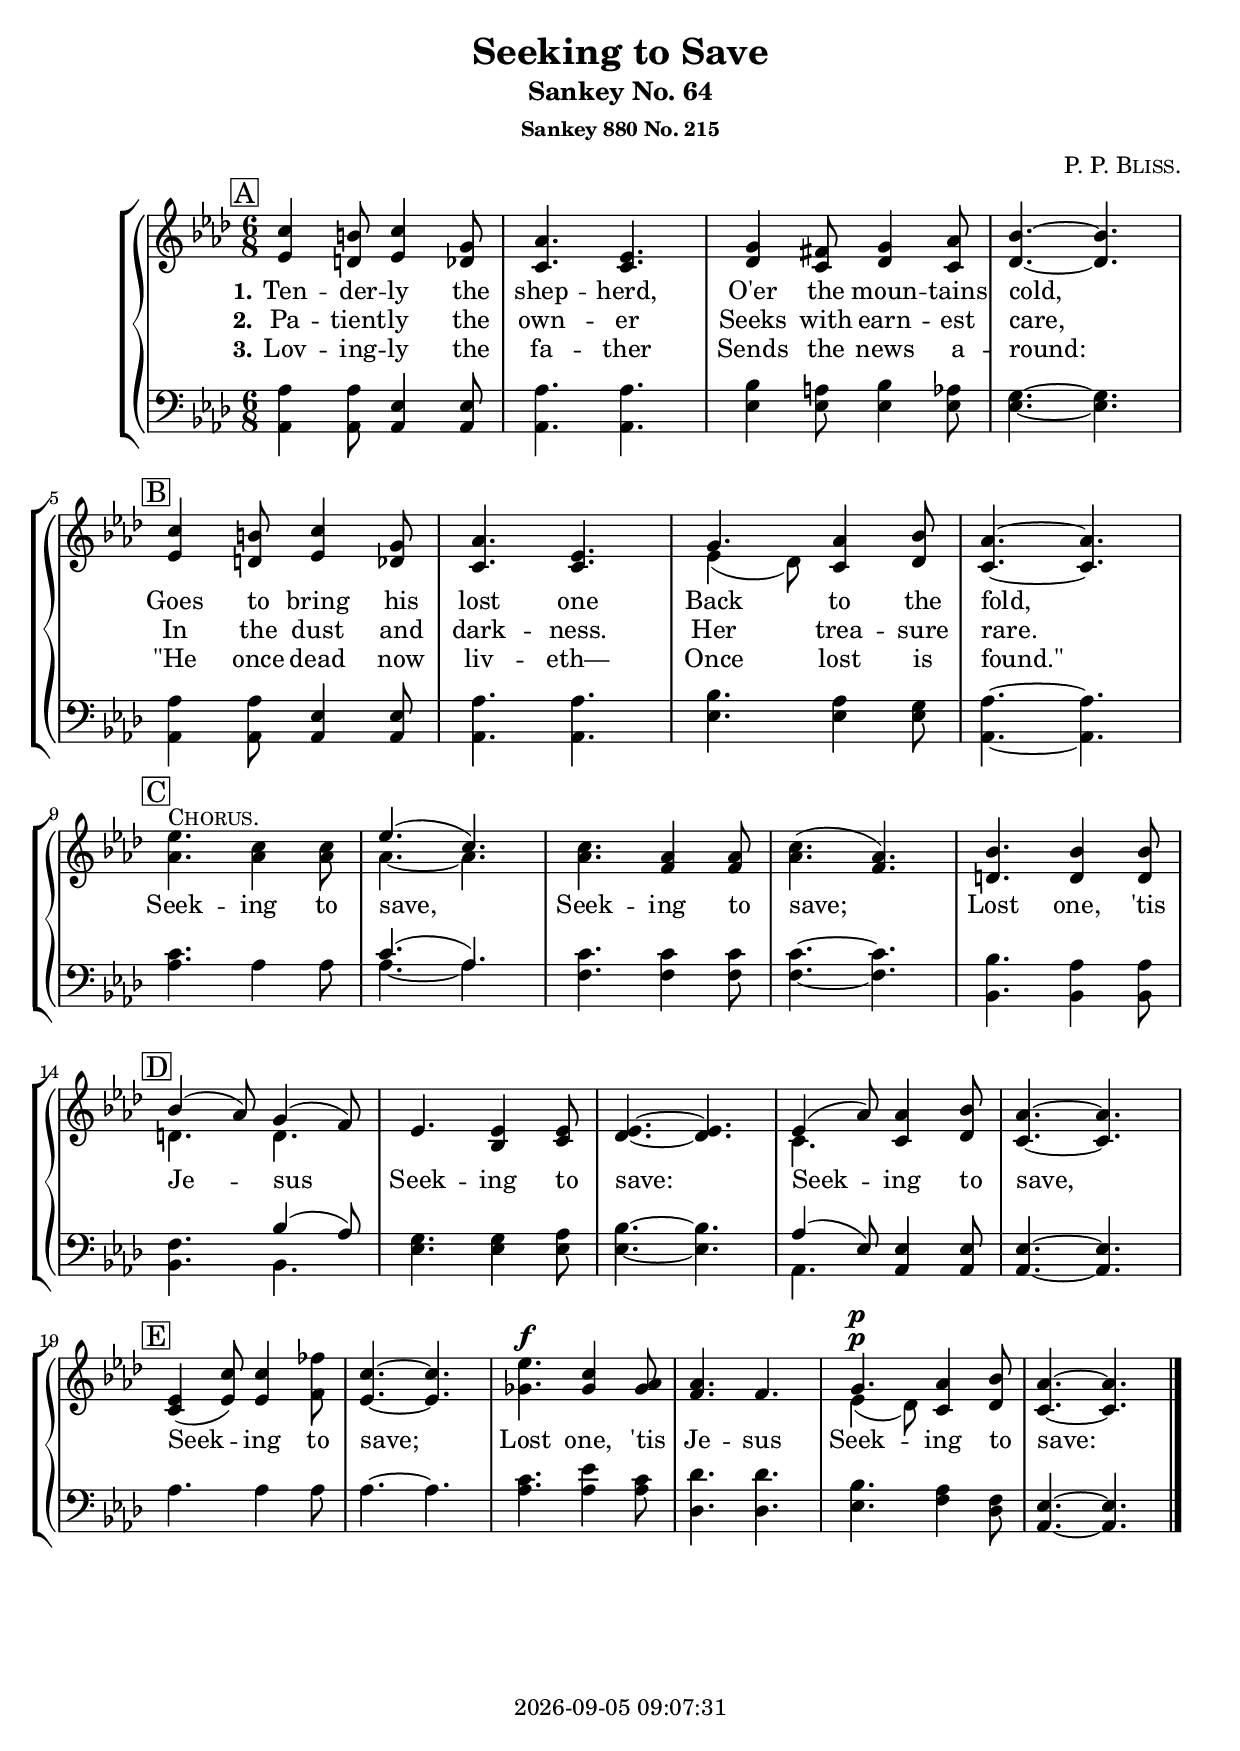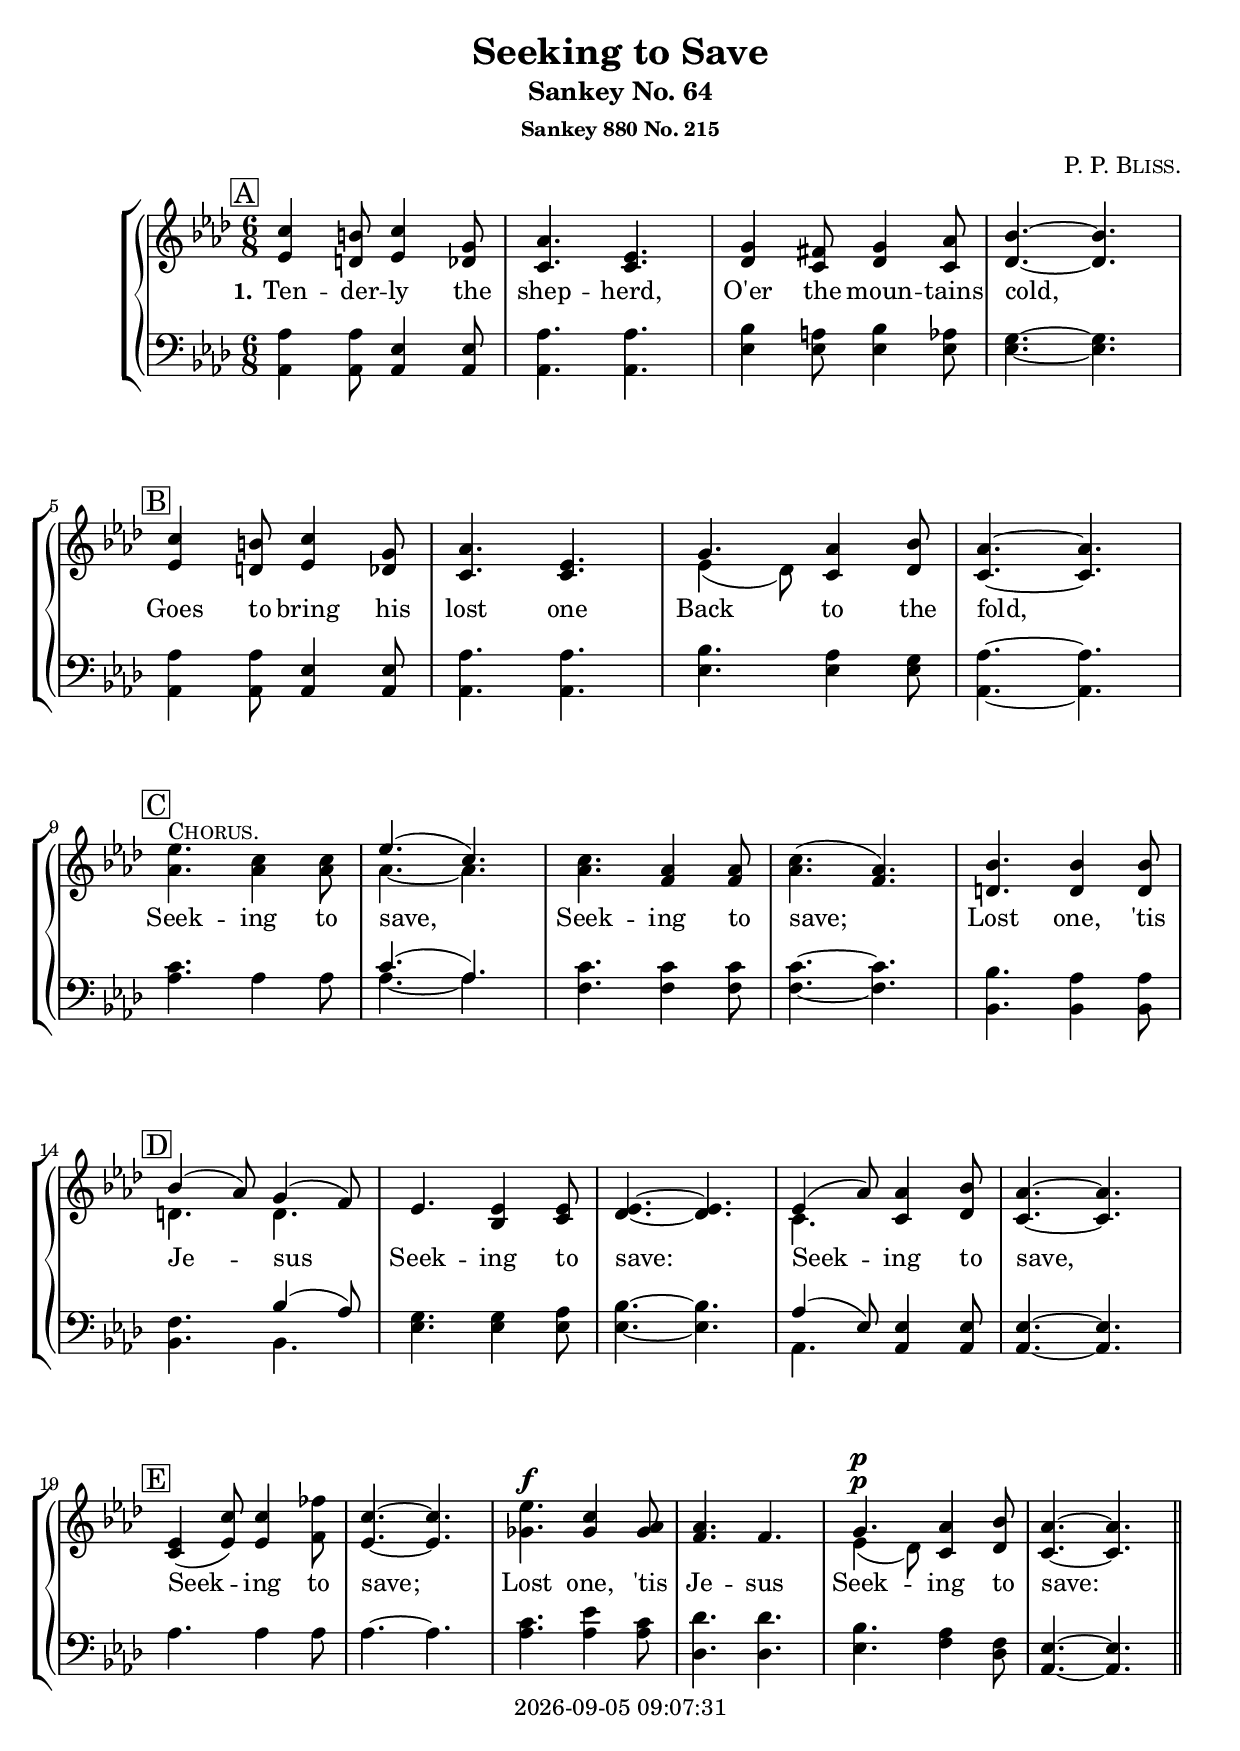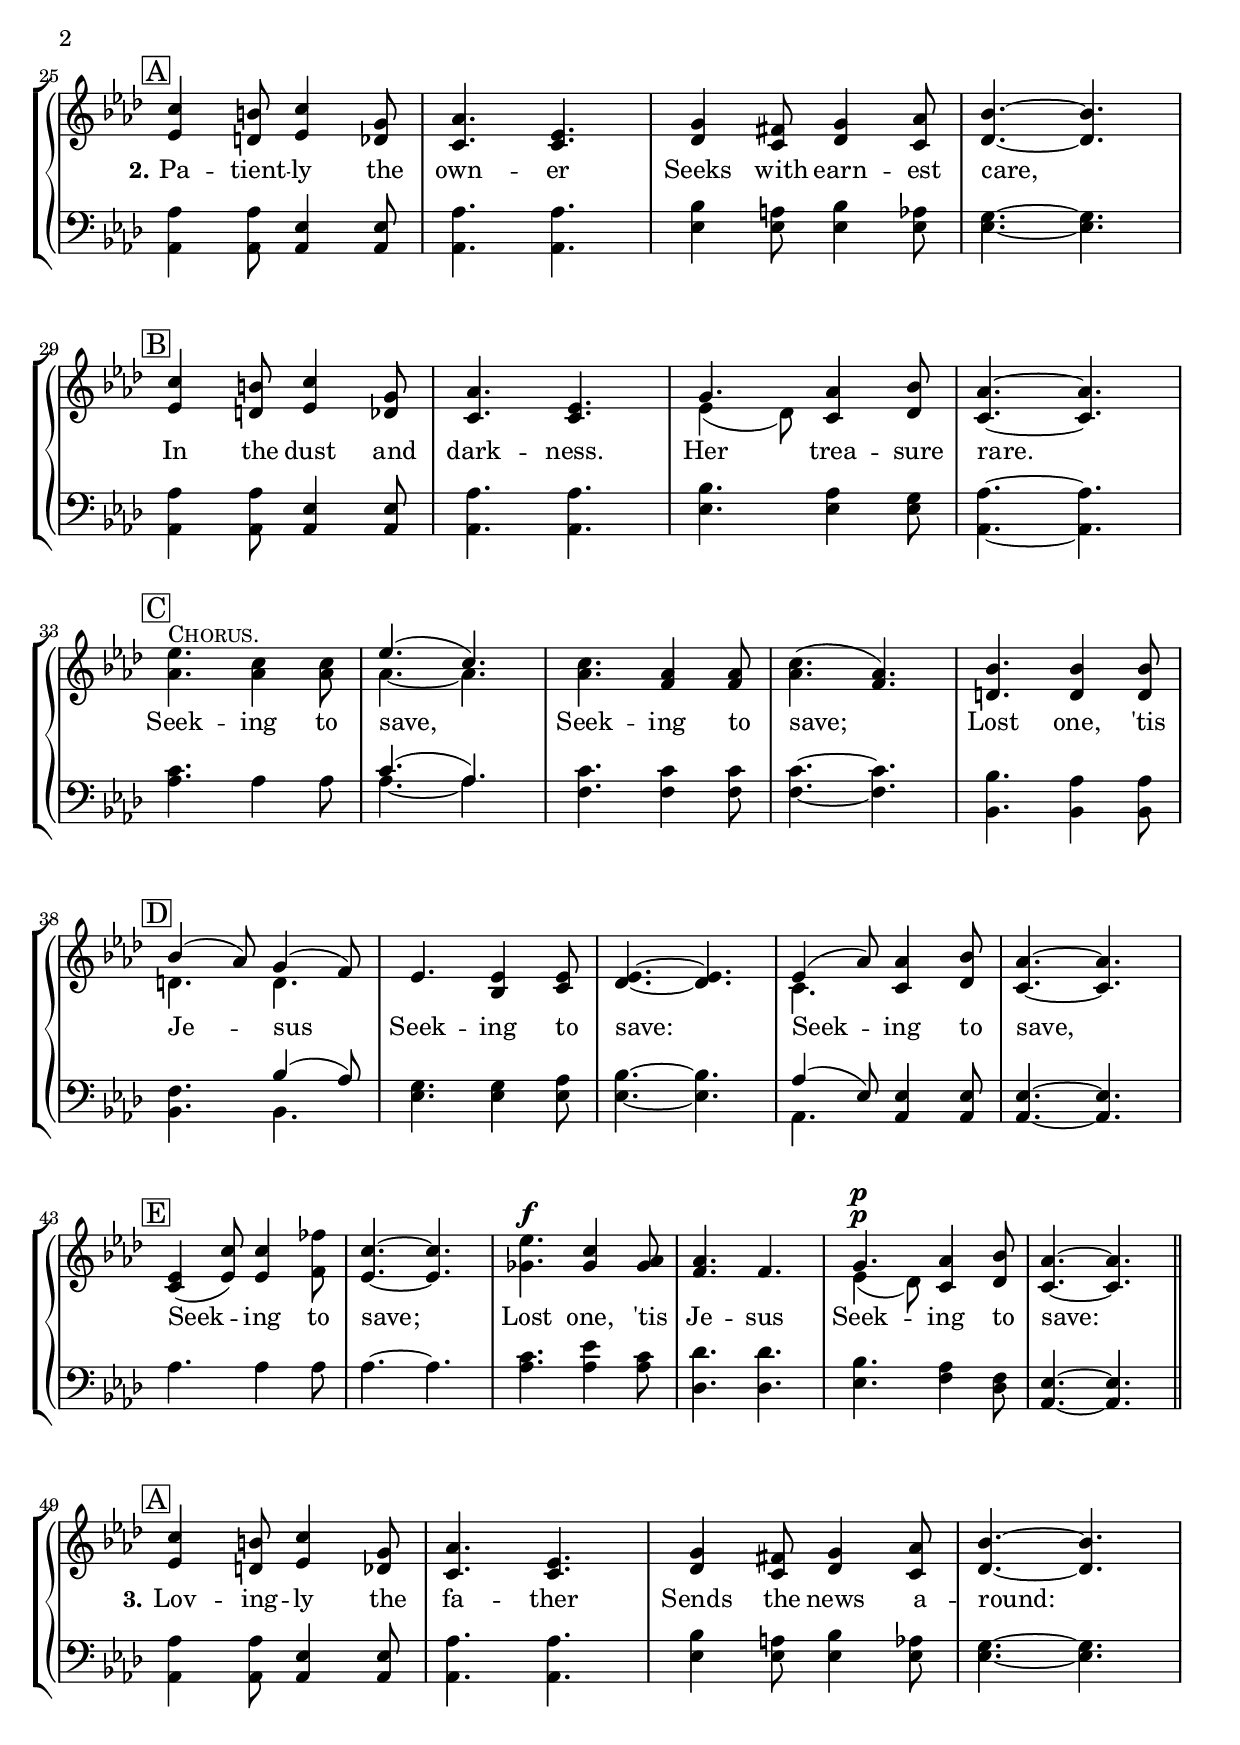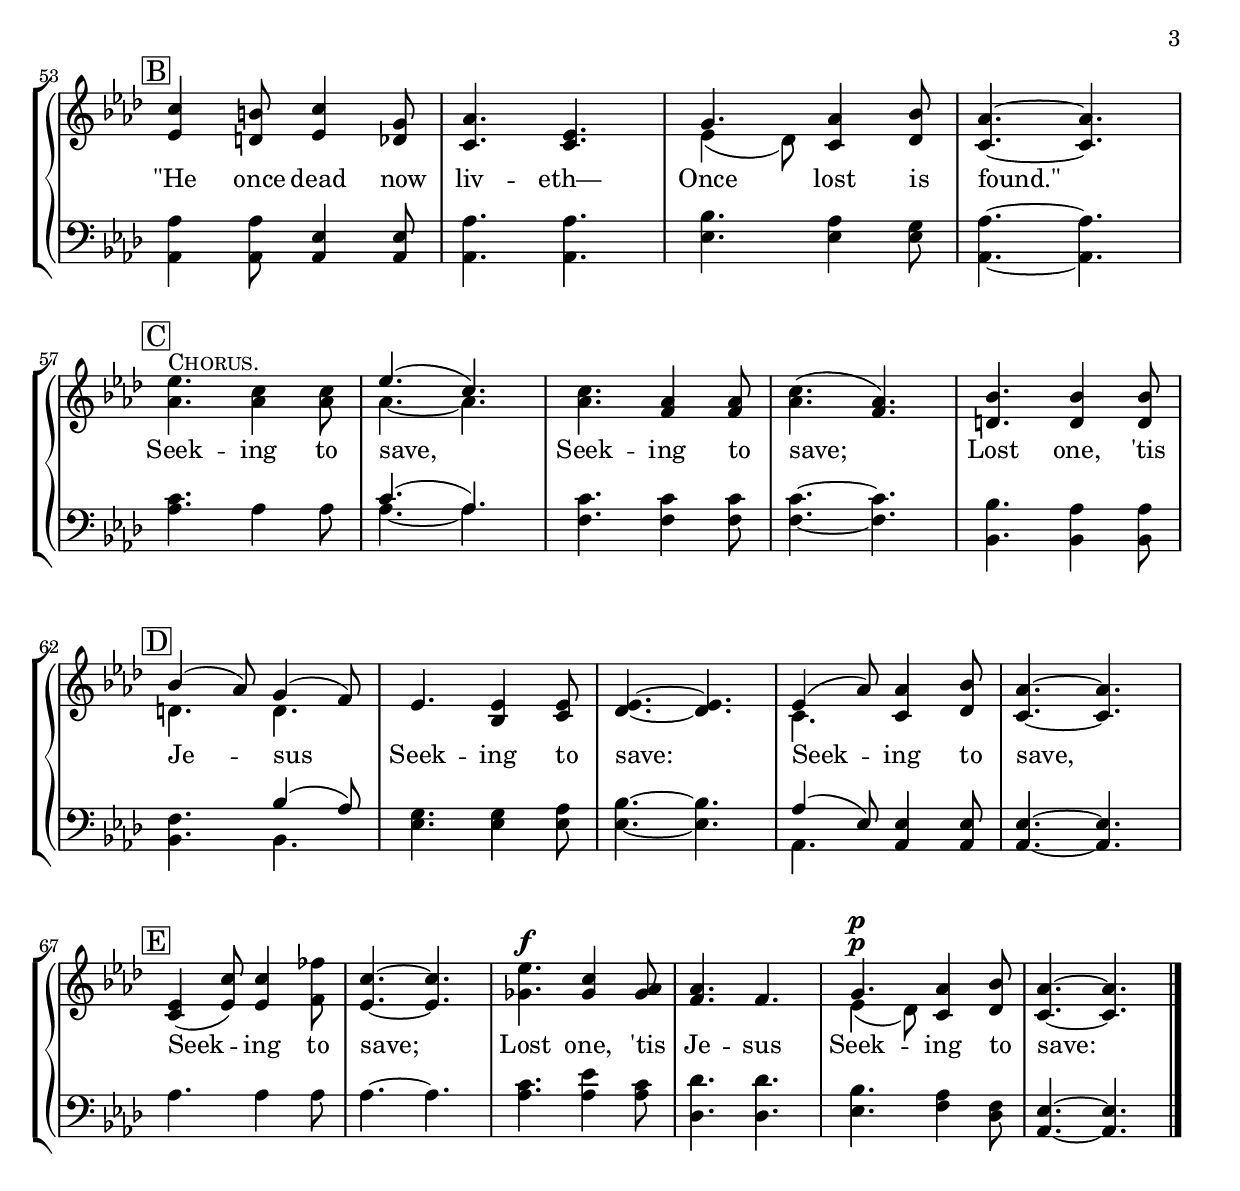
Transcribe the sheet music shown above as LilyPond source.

\version "2.22.0"

\include "articulate.ly"

today = #(strftime "%Y-%m-%d %H:%M:%S" (localtime (current-time)))

\header {
% centered at top
%  dedication  = "dedication"
  title       = "Seeking to Save"
  subtitle    = "Sankey No. 64"
  subsubtitle = "Sankey 880 No. 215"
%  instrument  = "instrument"
  
% arrangement of following lines:
%
%  poet    composer
%  meter   arranger
%  piece       opus

  composer    = \markup\smallCaps "P. P. Bliss."
%  arranger    = "arranger"
%  opus        = "opus"

% centered at bottom
% tagline     = "tagline" % default lilypond version
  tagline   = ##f
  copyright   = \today
}

% #(set-global-staff-size 16)

global = {
  \key aes \major
  \time 6/8
}

RehearsalTrack = {
% \set Score.currentBarNumber = #5
% \mark \markup { \circle "1a" }
  \mark \markup { \box "A" } s2.*4
  \mark \markup { \box "B" } s2.*4
  \mark \markup { \box "C" } s2.*5
  \mark \markup { \box "D" } s2.*5
  \mark \markup { \box "E" } s2.*6
}

TempoTrack = {
  \set Score.tempoHideNote = ##t
  \tempo 4=120
  s2.*22
  \tempo 4=100
  s2.*2
}

soprano = \relative {
  c''4 b8 c4 g8
  aes4. ees
  g4 fis8 g4 aes8
  bes4.~bes
  c4 b8 c4 g8 % B
  aes4. ees
  g4. aes4 bes8
  aes4.~aes
  ees'4.^\markup\smallCaps Chorus. c4 c8 % C
  ees4.(c)
  c4. aes4 aes8
  c4.(aes)
  bes4. 4 8
  bes4(aes8) g4(f8) % D
  ees4. 4 8
  ees4.~ees
  ees4(aes8) aes4 bes8
  aes4.~aes
  ees4(c'8) c4 fes8 % E
  c4.~c
  ees4.^\f c4 aes8
  aes4. f
  g4.^\p aes4 bes8
  aes4.~aes
}

alto = \relative {
  ees'4 d8 ees4 des8
  c4. c
  des4 c8 des4 c8
  des4.~des
  ees4 d8 ees4 des8 % B
  c4. c
  ees4(des8) c4 des8
  c4.~c
  aes'4. 4 8 % C
  aes4.~aes
  aes4. f4 8
  aes4.(f)
  d4. 4 8
  d4. d % D
  ees4. bes4 c8
  des4.~des
  c4. 4 des8
  c4.~c
  c4(ees8) ees4 f8 % E
  ees4.~ees
  ges4.^\f 4 8
  f4. f
  ees4^\p(des8) c4 des8
  c4.~c
}

tenor = \relative {
  aes4 8 ees4 8
  aes4. aes
  bes4 a8 bes4 aes8
  g4.~g
  aes4 8 ees4 8 % B
  aes4. aes
  bes4. aes4 g8
  aes4.~aes
  c4. aes4 8 % C
  c4.(aes)
  c4. 4 8
  c4.~c
  bes4. aes4 8
  f4. bes4(aes8) % D
  g4. 4 aes8
  bes4.~bes
  aes4(ees8) 4 8
  ees4.~ees
  aes4. 4 8 % E
  aes4.~aes
  c4.\omit\f ees4 c8
  des4. des
  bes4.\omit\p aes4 f8
  ees4.~ees
}

bass= \relative {
  aes,4 8 4 8
  aes4. aes
  ees'4 8 4 8
  ees4.~ees
  aes,4 8 4 8 % B
  aes4. aes
  ees'4. 4 8
  aes,4.~aes \break
  aes'4. 4 8 % C
  aes4.~aes
  f4. 4 8
  f4.~f
  bes,4. 4 8 \break
  bes4. bes % D
  ees4. 4 8
  ees4.~ees
  aes,4. 4 8
  aes4.~aes
  aes'4. 4 8 % E
  aes4.~aes
  aes4. 4 8
  des,4. des
  ees4. f4 des8
  aes4.~aes
}

chorus = \lyricmode {
  Seek -- ing to save, Seek -- ing to save;
  Lost one, 'tis Je -- sus Seek -- ing to save:
  Seek -- ing to save, Seek -- ing to save;
  Lost one, 'tis Je -- sus Seek -- ing to save:
}

wordsOne = \lyricmode {
  \set stanza = "1."
  Ten -- der -- ly the shep -- herd,
  O'er the moun -- tains cold,
  Goes to bring his lost one
  Back to the fold,
}
  
wordsTwo = \lyricmode {
  \set stanza = "2."
  Pa -- tient -- ly the own -- er
  Seeks with earn -- est care,
  In the dust and dark -- ness.
  Her trea -- sure rare.
}
  
wordsThree = \lyricmode {
  \set stanza = "3."
  Lov -- ing -- ly the fa -- ther
  Sends the news a -- round:
  "\"He" once dead now liv -- eth—
  Once lost is "found.\""
}
  
wordsMidi = \lyricmode {
  \set stanza = "1."
  "\nTen" der "ly " "the " shep "herd, "
  "\nO'er " "the " moun "tains " "cold, "
  "\nGoes " "to " "bring " "his " "lost " "one "
  "\nBack " "to " "the " "fold, "
  "\nSeek" "ing " "to " "save, " Seek "ing " "to " "save; "
  "\nLost " "one, " "'tis " Je "sus " Seek "ing " "to " "save: "
  "\nSeek" "ing " "to " "save, " Seek "ing " "to " "save; "
  "\nLost " "one, " "'tis " Je "sus " Seek "ing " "to " "save: "

  \set stanza = "2."
  "\nPa" tient "ly " "the " own "er "
  "\nSeeks " "with " earn "est " "care, "
  "\nIn " "the " "dust " "and " dark "ness. "
  "\nHer " trea "sure " "rare. "
  "\nSeek" "ing " "to " "save, " Seek "ing " "to " "save; "
  "\nLost " "one, " "'tis " Je "sus " Seek "ing " "to " "save: "
  "\nSeek" "ing " "to " "save, " Seek "ing " "to " "save; "
  "\nLost " "one, " "'tis " Je "sus " Seek "ing " "to " "save: "

  \set stanza = "3."
  "\nLov" ing "ly " "the " fa "ther "
  "\nSends " "the " "news " a "round: "
  "\n\"He " "once " "dead " "now " liv "eth— "
  "\nOnce " "lost " "is " "found.\" "
  "\nSeek" "ing " "to " "save, " Seek "ing " "to " "save; "
  "\nLost " "one, " "'tis " Je "sus " Seek "ing " "to " "save: "
  "\nSeek" "ing " "to " "save, " Seek "ing " "to " "save; "
  "\nLost " "one, " "'tis " Je "sus " Seek "ing " "to " "save: "
}
  
nl = { \bar "||" \break }

\book {
  \bookOutputSuffix "repeat"
  \score {
    \context GrandStaff <<
      <<
        \new ChoirStaff <<
                                  % Joint soprano/alto staff
          \new Staff \with { printPartCombineTexts = ##f }
          <<
            \new Voice \RehearsalTrack
            \new NullVoice = "aligner" \soprano
            \new Voice = "women" \partCombine { \global \soprano \bar "|." } { \global \alto }
            \new Lyrics \lyricsto "aligner" { \wordsOne \chorus }
            \new Lyrics \lyricsto "aligner"   \wordsTwo
            \new Lyrics \lyricsto "aligner"   \wordsThree
          >>
                                  % Joint tenor/bass staff
          \new Staff \with { printPartCombineTexts = ##f }
          <<
            \clef "bass"
            \new Voice = "men" \partCombine { \global \tenor } { \global \bass }
          >>
        >>
      >>
    >>
    \layout {
      indent = 1.5\cm
      \context {
        \Staff \RemoveAllEmptyStaves
      }
    }
  }
}

\book {
  \bookOutputSuffix "single"
  \score {
%    \articulate
    \context GrandStaff <<
      <<
        \new ChoirStaff <<
                                  % Joint soprano/alto staff
          \new Staff \with { printPartCombineTexts = ##f }
          <<
            \new Voice {
               \RehearsalTrack
               \RehearsalTrack
               \RehearsalTrack
            }
            \new NullVoice = "aligner" { \soprano \soprano \soprano }
            \new Voice = "women" \partCombine { \global \soprano \soprano \soprano \bar "|." }
                                               { \global \alto \nl \alto \nl \alto }
            \new Lyrics \lyricsto "aligner" { \wordsOne   \chorus
                                              \wordsTwo   \chorus
                                              \wordsThree \chorus
                                            }
          >>
                                  % Joint tenor/bass staff
          \new Staff \with { printPartCombineTexts = ##f }
          <<
            \clef "bass"
            \new Voice = "men" \partCombine { \global \tenor \tenor \tenor }
                                            { \global \bass \bass \bass }
          >>
        >>
      >>
    >>
    \layout {
      indent = 1.5\cm
      \context {
        \Staff \RemoveAllEmptyStaves
      }
    }
  }
}

\book {
  \bookOutputSuffix "midi"
  \score {
%    \articulate
    \context GrandStaff <<
      <<
        \new ChoirStaff <<
                                  % Joint soprano/alto staff
          \new Staff \with { printPartCombineTexts = ##f }
          <<
            \new Voice {
               \RehearsalTrack
               \RehearsalTrack
               \RehearsalTrack
            }
            \new Voice {
              \TempoTrack
              \TempoTrack
              \TempoTrack
            }
            \new NullVoice = "aligner" { \soprano \soprano \soprano }
            \new Voice = "women" \partCombine { \global \soprano \soprano \soprano \bar "|." }
                                               { \global \alto \nl \alto \nl \alto }
            \new Lyrics \lyricsto "aligner" \wordsMidi
          >>
                                  % Joint tenor/bass staff
          \new Staff \with { printPartCombineTexts = ##f }
          <<
            \clef "bass"
            \new Voice = "men" \partCombine { \global \tenor \tenor \tenor }
                                            { \global \bass \bass \bass }
          >>
        >>
      >>
    >>
    \midi {}
  }
}
